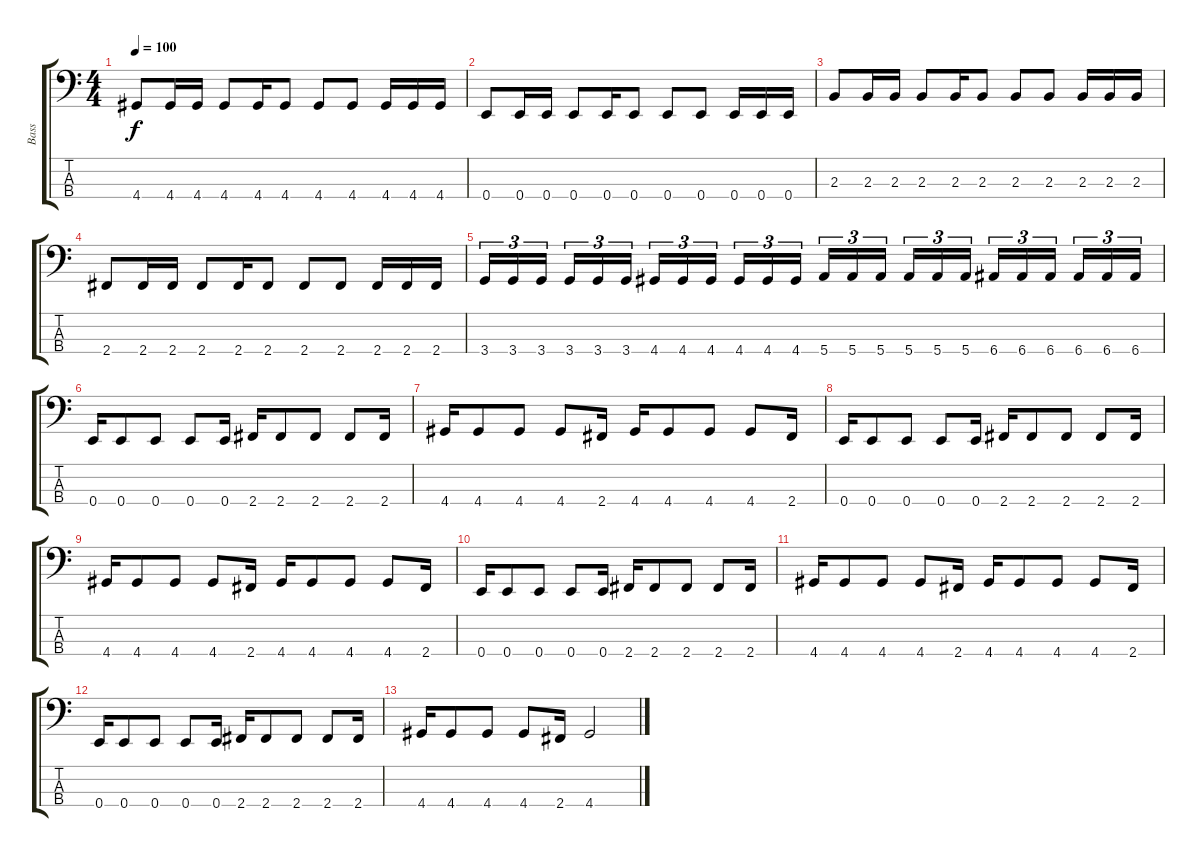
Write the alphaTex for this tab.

\track ("Bass" "Bass") {instrument electricbassfinger}
\staff {score tabs}
\tuning (G2 D2 A1 E1) {hide}
\ts (4 4)
\tempo 100
\clef f4
\ks c
4.4.8{dy f} 4.4.16 4.4.16 4.4.8 4.4.16 4.4.8 4.4.8 4.4.8 4.4.16 4.4.16 4.4.16 |
0.4.8 0.4.16 0.4.16 0.4.8 0.4.16 0.4.8 0.4.8 0.4.8 0.4.16 0.4.16 0.4.16 |
2.3.8 2.3.16 2.3.16 2.3.8 2.3.16 2.3.8 2.3.8 2.3.8 2.3.16 2.3.16 2.3.16 |
2.4.8 2.4.16 2.4.16 2.4.8 2.4.16 2.4.8 2.4.8 2.4.8 2.4.16 2.4.16 2.4.16 |
3.4.16{tu (3 2)} 3.4.16{tu (3 2)} 3.4.16{tu (3 2)} 3.4.16{tu (3 2)} 3.4.16{tu (3 2)} 3.4.16{tu (3 2)} 4.4.16{tu (3 2)} 4.4.16{tu (3 2)} 4.4.16{tu (3 2)} 4.4.16{tu (3 2)} 4.4.16{tu (3 2)} 4.4.16{tu (3 2)} 5.4.16{tu (3 2)} 5.4.16{tu (3 2)} 5.4.16{tu (3 2)} 5.4.16{tu (3 2)} 5.4.16{tu (3 2)} 5.4.16{tu (3 2)} 6.4.16{tu (3 2)} 6.4.16{tu (3 2)} 6.4.16{tu (3 2)} 6.4.16{tu (3 2)} 6.4.16{tu (3 2)} 6.4.16{tu (3 2)} |
0.4.16 0.4.8 0.4.8 0.4.8 0.4.16 2.4.16 2.4.8 2.4.8 2.4.8 2.4.16 |
4.4.16 4.4.8 4.4.8 4.4.8 2.4.16 4.4.16 4.4.8 4.4.8 4.4.8 2.4.16 |
0.4.16 0.4.8 0.4.8 0.4.8 0.4.16 2.4.16 2.4.8 2.4.8 2.4.8 2.4.16 |
4.4.16 4.4.8 4.4.8 4.4.8 2.4.16 4.4.16 4.4.8 4.4.8 4.4.8 2.4.16 |
0.4.16 0.4.8 0.4.8 0.4.8 0.4.16 2.4.16 2.4.8 2.4.8 2.4.8 2.4.16 |
4.4.16 4.4.8 4.4.8 4.4.8 2.4.16 4.4.16 4.4.8 4.4.8 4.4.8 2.4.16 |
0.4.16 0.4.8 0.4.8 0.4.8 0.4.16 2.4.16 2.4.8 2.4.8 2.4.8 2.4.16 |
4.4.16 4.4.8 4.4.8 4.4.8 2.4.16 4.4.2
